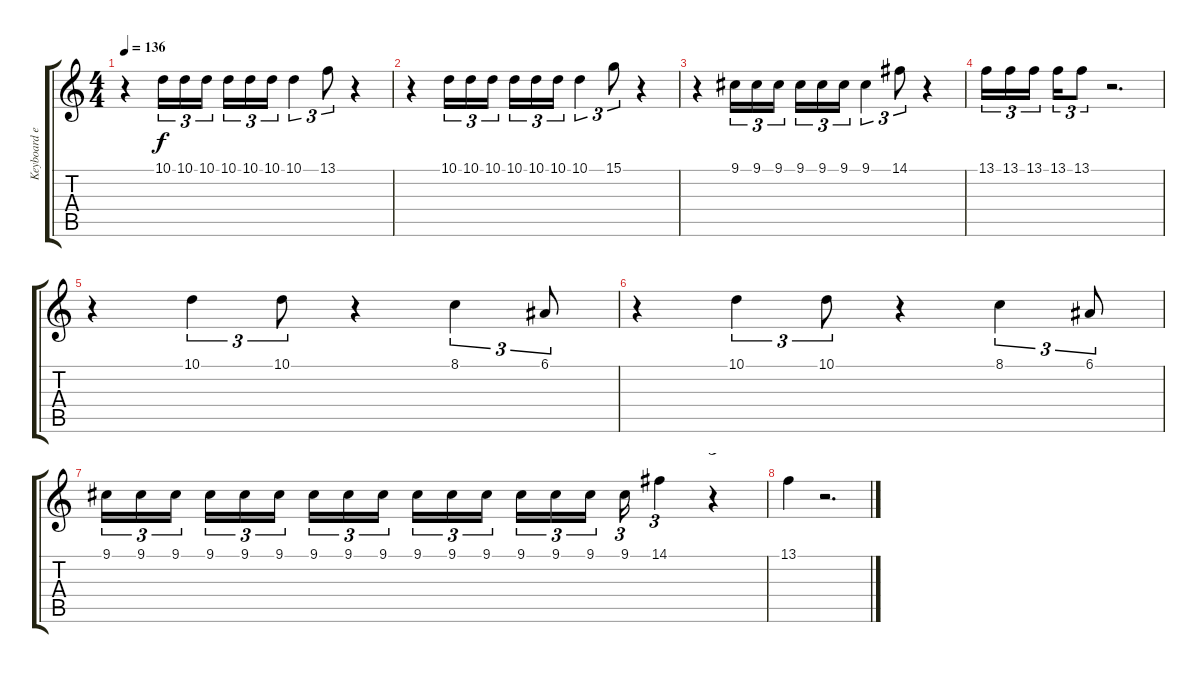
\track ("Keyboard effect 1" "Keyboard e") {instrument lead2sawtooth}
\staff {score tabs}
\tuning (E4 B3 G3 D3 A2 E2) {hide}
\ts (4 4)
\tempo 136
\clef g2
\ks c
r.4{dy f} 10.1.16{tu (3 2)} 10.1.16{tu (3 2)} 10.1.16{tu (3 2)} 10.1.16{tu (3 2)} 10.1.16{tu (3 2)} 10.1.16{tu (3 2)} 10.1.4{tu (3 2)} 13.1.8{tu (3 2)} r.4 |
r.4 10.1.16{tu (3 2)} 10.1.16{tu (3 2)} 10.1.16{tu (3 2)} 10.1.16{tu (3 2)} 10.1.16{tu (3 2)} 10.1.16{tu (3 2)} 10.1.4{tu (3 2)} 15.1.8{tu (3 2)} r.4 |
r.4 9.1.16{tu (3 2)} 9.1.16{tu (3 2)} 9.1.16{tu (3 2)} 9.1.16{tu (3 2)} 9.1.16{tu (3 2)} 9.1.16{tu (3 2)} 9.1.4{tu (3 2)} 14.1.8{tu (3 2)} r.4 |
13.1.16{tu (3 2)} 13.1.16{tu (3 2)} 13.1.16{tu (3 2)} 13.1.16{tu (3 2)} 13.1.8{tu (3 2)} r.2{d} |
r.4 10.1.4{tu (3 2)} 10.1.8{tu (3 2)} r.4 8.1.4{tu (3 2)} 6.1.8{tu (3 2)} |
r.4 10.1.4{tu (3 2)} 10.1.8{tu (3 2)} r.4 8.1.4{tu (3 2)} 6.1.8{tu (3 2)} |
9.1.16{tu (3 2)} 9.1.16{tu (3 2)} 9.1.16{tu (3 2)} 9.1.16{tu (3 2)} 9.1.16{tu (3 2)} 9.1.16{tu (3 2)} 9.1.16{tu (3 2)} 9.1.16{tu (3 2)} 9.1.16{tu (3 2)} 9.1.16{tu (3 2)} 9.1.16{tu (3 2)} 9.1.16{tu (3 2)} 9.1.16{tu (3 2)} 9.1.16{tu (3 2)} 9.1.16{tu (3 2)} 9.1.16{tu (3 2)} 14.1.4{tu (3 2)} r.4{tu (3 2)} |
13.1.4 r.2{d}
